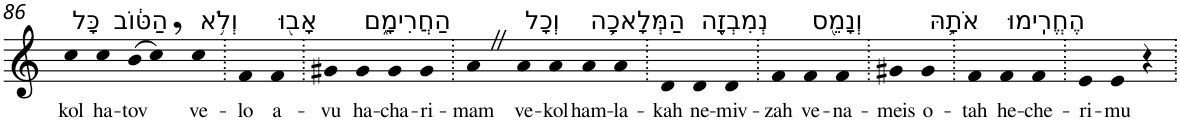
**kern	**text
*part1	*part1
*staff1	*staff1
*I"Piano	*
*I'Pno	*
!!LO:PB:g=z
*clefG2	*
*k[]	*
=86	=86
!LO:TX:a:t=כָּל	!
!	!LO:LY:b
4cc	kol
!LO:TX:a:t=הַטּ֔וֹב	!
!	!LO:LY:b
4cc	ha-
!	!LO:LY:b
(>8b	-tov
8cc,)	.
!LO:TX:a:t=וְלֹ֥א	!
!	!LO:LY:b
4cc	ve-
=87.	=87.
!	!LO:LY:b
4f	-lo
!LO:TX:a:t=אָב֖וּ	!
!	!LO:LY:b
4f	a-
=88.	=88.
!	!LO:LY:b
4g#X	-vu
!LO:TX:a:t=הַחֲרִימָ֑ם	!
!	!LO:LY:b
4g#	ha-
!	!LO:LY:b
4g#	-cha-
!	!LO:LY:b
4g#	-ri-
=89.	=89.
!	!LO:LY:b
4aZ	-mam
!LO:TX:a:t=וְכָל	!
!	!LO:LY:b
4a	ve-
!	!LO:LY:b
4a	-kol
!LO:TX:a:t=הַמְּלָאכָ֛ה	!
!	!LO:LY:b
4a	ham-
!	!LO:LY:b
4a	-la-
=90.	=90.
!	!LO:LY:b
4d	-kah
!LO:TX:a:t=נְמִבְזָ֥ה	!
!	!LO:LY:b
4d	ne-
!	!LO:LY:b
4d	-miv-
=91.	=91.
!	!LO:LY:b
4f	-zah
!LO:TX:a:t=וְנָמֵ֖ס	!
!	!LO:LY:b
4f	ve-
!	!LO:LY:b
4f	-na-
=92.	=92.
!	!LO:LY:b
4g#X	-meis
!LO:TX:a:t=אֹתָ֥הּ	!
!	!LO:LY:b
4g#	o-
=93.	=93.
!	!LO:LY:b
4f	-tah
!LO:TX:a:t=הֶחֱרִֽימוּ	!
!	!LO:LY:b
4f	he-
!	!LO:LY:b
4f	-che-
=94.	=94.
!	!LO:LY:b
4e	-ri-
!	!LO:LY:b
4e	-mu
4r	.
=.	=.
*-	*-
